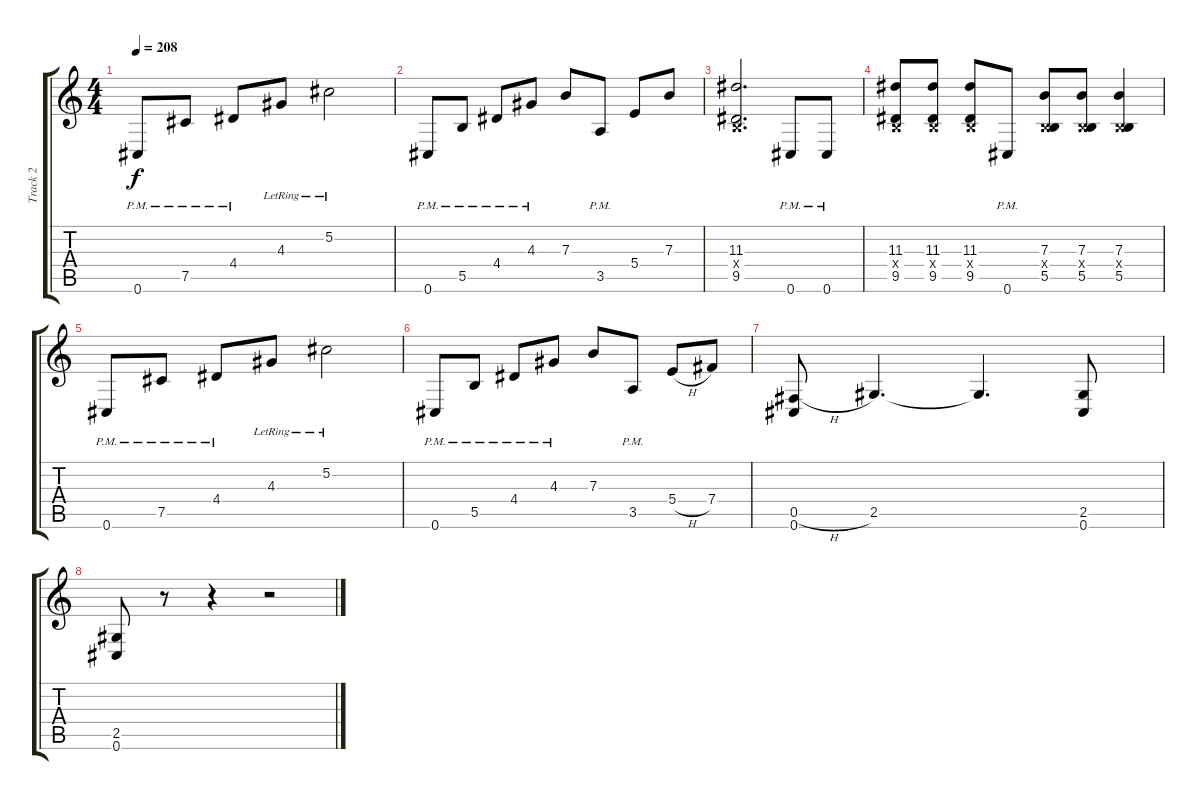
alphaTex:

\track ("Track 2" "Track 2") {instrument distortionguitar}
\staff {score tabs}
\tuning (Db4 Ab3 E3 B2 Gb2 Db2) {hide}
\ts (4 4)
\tempo 208
\clef g2
\ks c
0.6{pm}.8{dy f} 7.5{pm}.8 4.4{pm}.8 4.3{lr}.8 5.2{lr}.2 |
0.6{pm}.8 5.5{pm}.8 4.4{pm}.8 4.3{pm}.8 7.3.8 3.5{pm}.8 5.4.8 7.3.8 |
(11.3 0.4{x} 9.5).2{d} 0.6{pm}.8 0.6{pm}.8 |
(11.3 0.4{x} 9.5).8 (11.3 0.4{x} 9.5).8 (11.3 0.4{x} 9.5).8 0.6{pm}.8 (7.3 0.4{x} 5.5).8 (7.3 0.4{x} 5.5).8 (7.3 0.4{x} 5.5).4 |
0.6{pm}.8 7.5{pm}.8 4.4{pm}.8 4.3{lr}.8 5.2{lr}.2 |
0.6{pm}.8 5.5{pm}.8 4.4{pm}.8 4.3{pm}.8 7.3.8 3.5{pm}.8 5.4{h}.8 7.4.8 |
(0.5{h} 0.6).8 2.5.4{d} 2.5{t}.4{d} (2.5 0.6).8 |
(2.5 0.6).8 r.8 r.4 r.2
